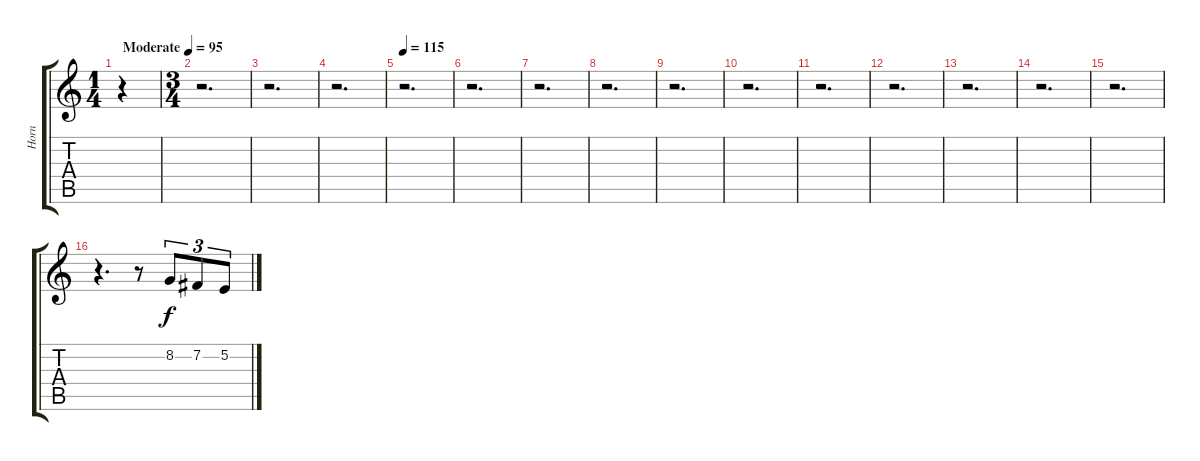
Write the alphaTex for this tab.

\track ("Horn" "Horn") {instrument frenchhorn}
\staff {score tabs}
\tuning (E4 B3 G3 D3 A2 E2) {hide}
\ts (1 4)
\tempo (95 "Moderate")
\clef g2
\ks c
r.4{dy f instrument frenchhorn} |
\ts (3 4)
r.2{d} |
r.2{d} |
r.2{d} |
\tempo 115
r.2{d} |
r.2{d} |
r.2{d} |
r.2{d} |
r.2{d} |
r.2{d} |
r.2{d} |
r.2{d} |
r.2{d} |
r.2{d} |
r.2{d} |
r.4{d} r.8 8.2.8{tu (3 2)} 7.2.8{tu (3 2)} 5.2.8{tu (3 2)}
